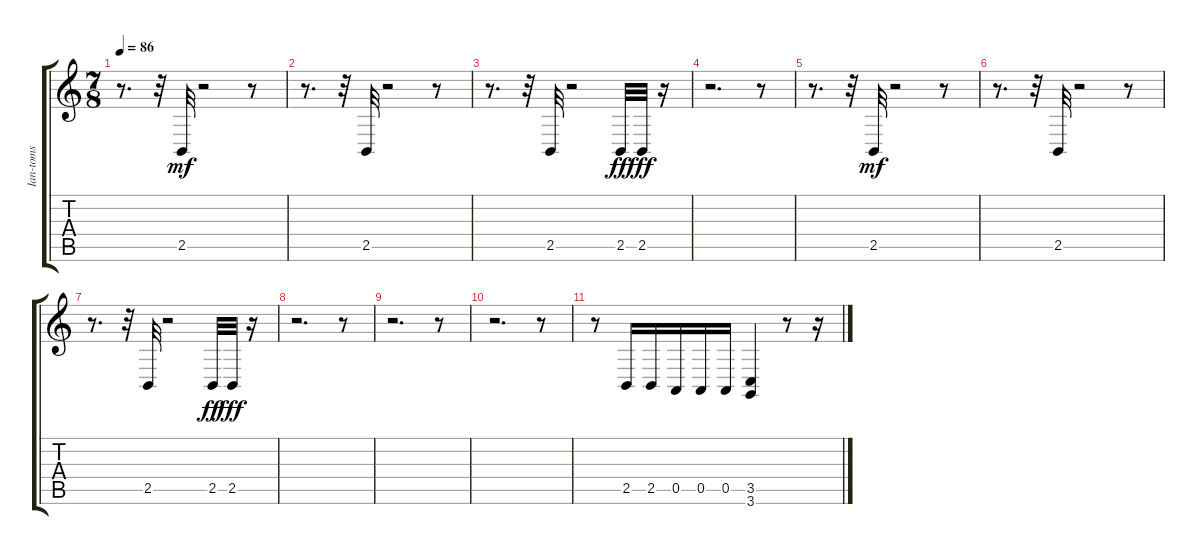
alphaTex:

\track ("Ian-toms" "Ian-toms") {instrument acousticgrandpiano}
\staff {score tabs}
\tuning (E4 B3 G3 D3 A2 E2) {hide}
\ts (7 8)
\tempo 86
\clef g2
\ks c
r.8{d dy f} r.32 2.5.32{dy mf} r.2 r.8 |
r.8{d} r.32 2.5.32 r.2 r.8 |
r.8{d} r.32 2.5.32 r.2 2.5.32{dy ff} 2.5.32{dy fff} r.16 |
r.2{d} r.8 |
r.8{d} r.32 2.5.32{dy mf} r.2 r.8 |
r.8{d} r.32 2.5.32 r.2 r.8 |
r.8{d} r.32 2.5.32 r.2 2.5.32{dy ff} 2.5.32{dy fff} r.16 |
r.2{d} r.8 |
r.2{d} r.8 |
r.2{d} r.8 |
r.8 2.5.16 2.5.16 0.5.16 0.5.16 0.5.16 (3.5 3.6).4 r.8 r.16
